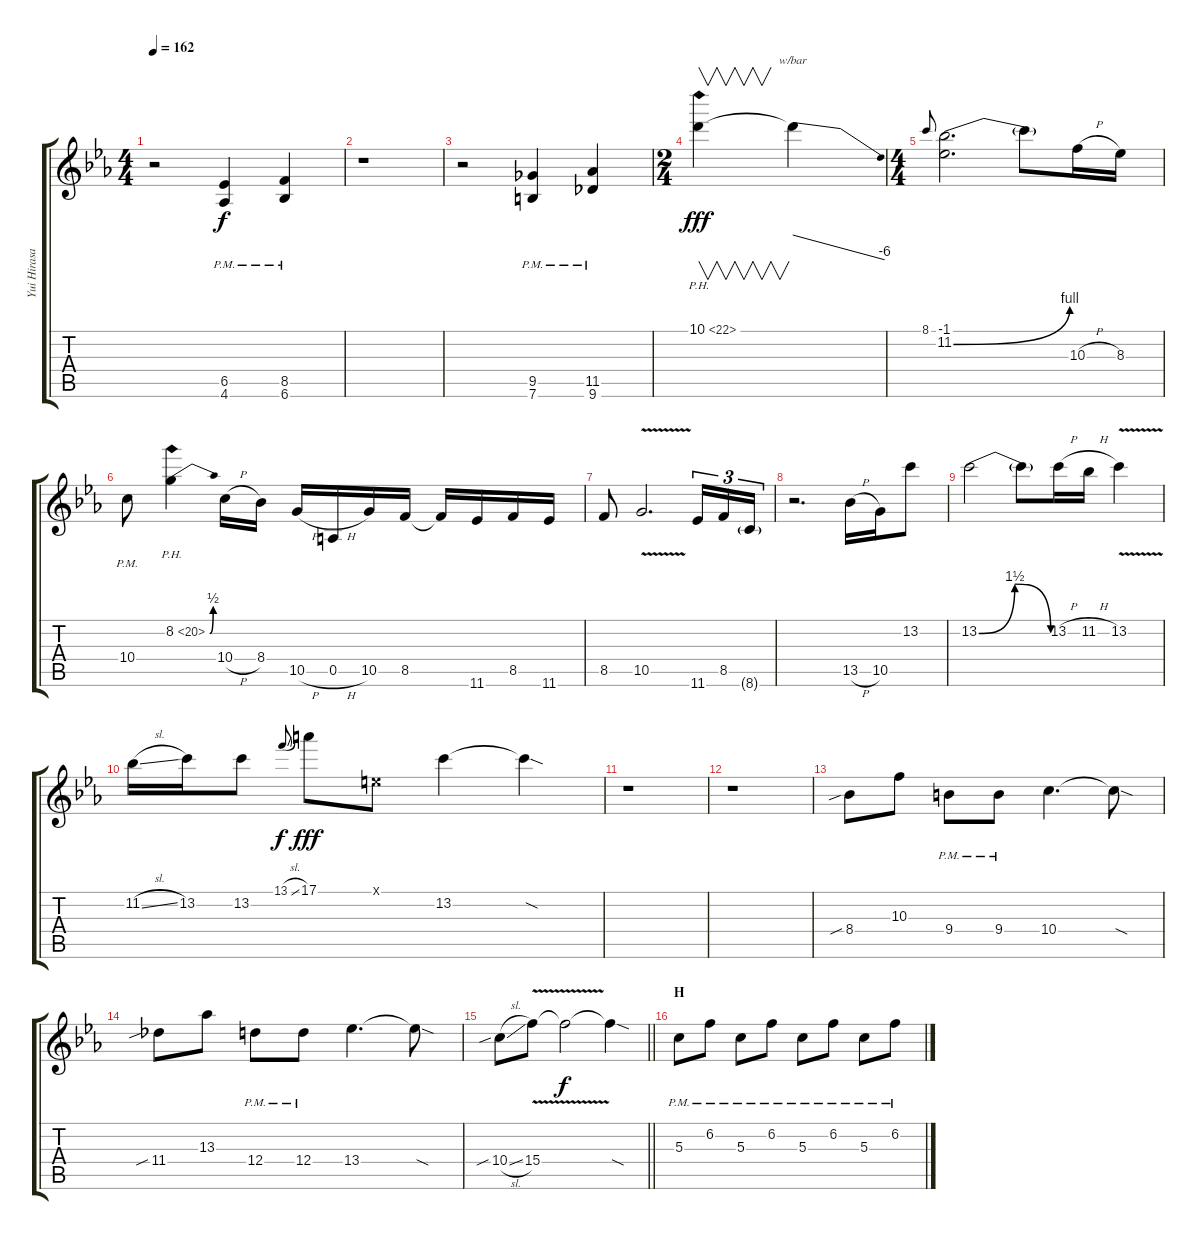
\track ("Yui Hirasawa" "Yui Hirasa") {instrument distortionguitar}
\staff {score tabs}
\tuning (E4 B3 G3 D3 A2 E2) {hide}
\ts (4 4)
\tempo 162
\clef g2
\ks eb
r.2{dy f} (6.5{pm} 4.6{pm}).4 (8.5{pm} 6.6{pm}).4 |
r.1 |
r.2 (9.5{pm} 7.6{pm}).4 (11.5{pm} 9.6{pm}).4 |
\ts (2 4)
10.1{ph 12}.4{v dy fff} 10.1{t}.4{tbe (dive default 0 0 60 -24)} |
\ts (4 4)
8.1.8{gr onbeat} (-1.1 11.2{be (bend 0 0 60 4)}).2{d} 11.2{t}.8 10.3{h}.16 8.3.16 |
10.4{pm}.8 8.2{be (bend 0 0 60 2) ph 12}.4 10.4{h}.16 8.4.16 10.5{h}.16 0.5{h}.16 10.5.16 8.5.16 8.5{t}.16 11.6.16 8.5.16 11.6.16 |
8.5.8 10.5{v}.2{d} 11.6.16{tu (3 2)} 8.5.16{tu (3 2)} 8.6{g}.16{tu (3 2)} |
r.2{d} 13.5{h}.16 10.5.16 13.2.8 |
13.2{be (bendrelease 0 0 15 6 45 6 60 0)}.2 13.2{t}.8 13.2{h}.16 11.2{h}.16 13.2{v}.4 |
11.2{sl}.16 13.2.16 13.2.8 13.1{sl}.8{gr onbeat dy f} 17.1.8{dy fff} 0.1{x}.8 13.2.4 13.2{sod t}.4 |
r.1 |
r.1 |
8.4{sib}.8 10.3.8 9.4{pm}.8 9.4{pm}.8 10.4.4{d} 10.4{sod t}.8 |
11.4{sib}.8 13.3.8 12.4{pm}.8 12.4{pm}.8 13.4.4{d} 13.4{sod t}.8 |
\barLineRight lightlight
10.4{sib sl}.8 15.4{v}.8 15.4{t}.2{dy f} 15.4{sod t}.4 |
\section ("" "H")
5.3{pm}.8 6.2{pm}.8 5.3{pm}.8 6.2{pm}.8 5.3{pm}.8 6.2{pm}.8 5.3{pm}.8 6.2{pm}.8
